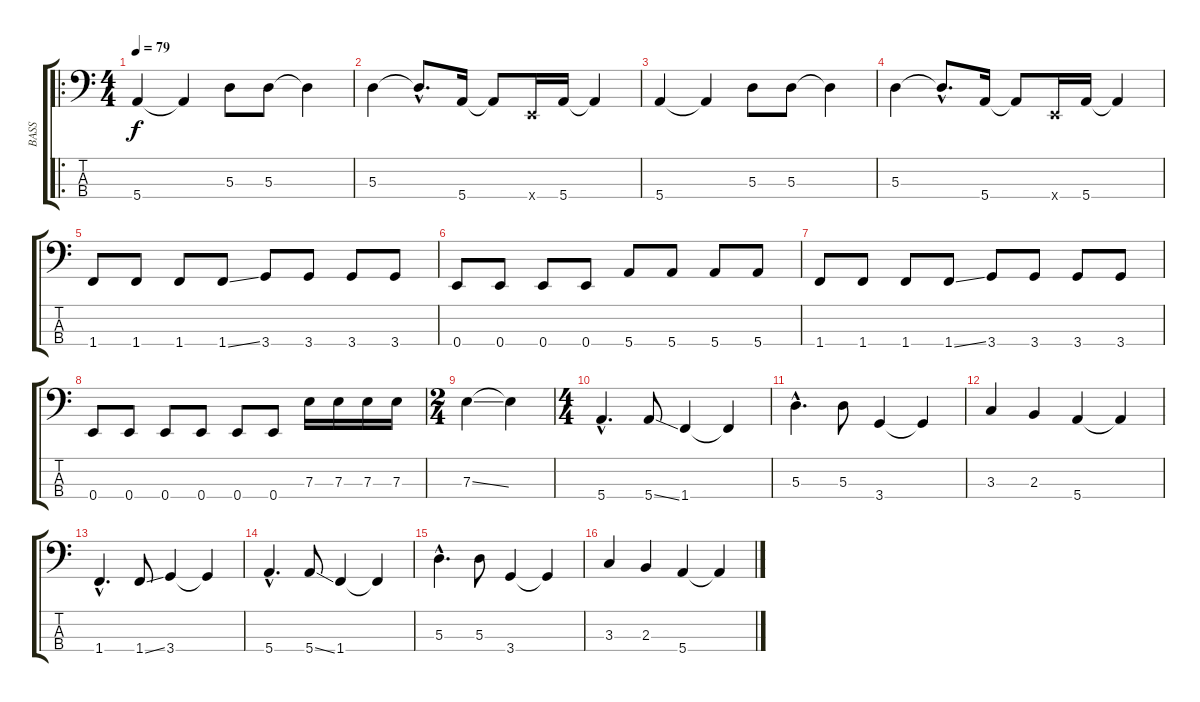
\track ("BASS" "BASS") {instrument electricbassfinger}
\staff {score tabs}
\tuning (G2 D2 A1 E1) {hide}
\ro
\ts (4 4)
\tempo 79
\clef f4
\ks c
5.4.4{dy f} 5.4{t}.4 5.3.8 5.3.8 5.3{t}.4 |
5.3.4 5.3{hac t}.8{d} 5.4.16 5.4{t}.8 0.4{x}.16 5.4.16 5.4{t}.4 |
5.4.4 5.4{t}.4 5.3.8 5.3.8 5.3{t}.4 |
5.3.4 5.3{hac t}.8{d} 5.4.16 5.4{t}.8 0.4{x}.16 5.4.16 5.4{t}.4 |
1.4.8 1.4.8 1.4.8 1.4{ss}.8 3.4.8 3.4.8 3.4.8 3.4.8 |
0.4.8 0.4.8 0.4.8 0.4.8 5.4.8 5.4.8 5.4.8 5.4.8 |
1.4.8 1.4.8 1.4.8 1.4{ss}.8 3.4.8 3.4.8 3.4.8 3.4.8 |
0.4.8 0.4.8 0.4.8 0.4.8 0.4.8 0.4.8 7.3.16 7.3.16 7.3.16 7.3.16 |
\ts (2 4)
7.3{ss}.4 7.3{t}.4 |
\ts (4 4)
5.4{hac}.4{d} 5.4{ss}.8 1.4.4 1.4{t}.4 |
5.3{hac}.4{d} 5.3.8 3.4.4 3.4{t}.4 |
3.3.4 2.3.4 5.4.4 5.4{t}.4 |
1.4{hac}.4{d} 1.4{ss}.8 3.4.4 3.4{t}.4 |
5.4{hac}.4{d} 5.4{ss}.8 1.4.4 1.4{t}.4 |
5.3{hac}.4{d} 5.3.8 3.4.4 3.4{t}.4 |
3.3.4 2.3.4 5.4.4 5.4{t}.4
